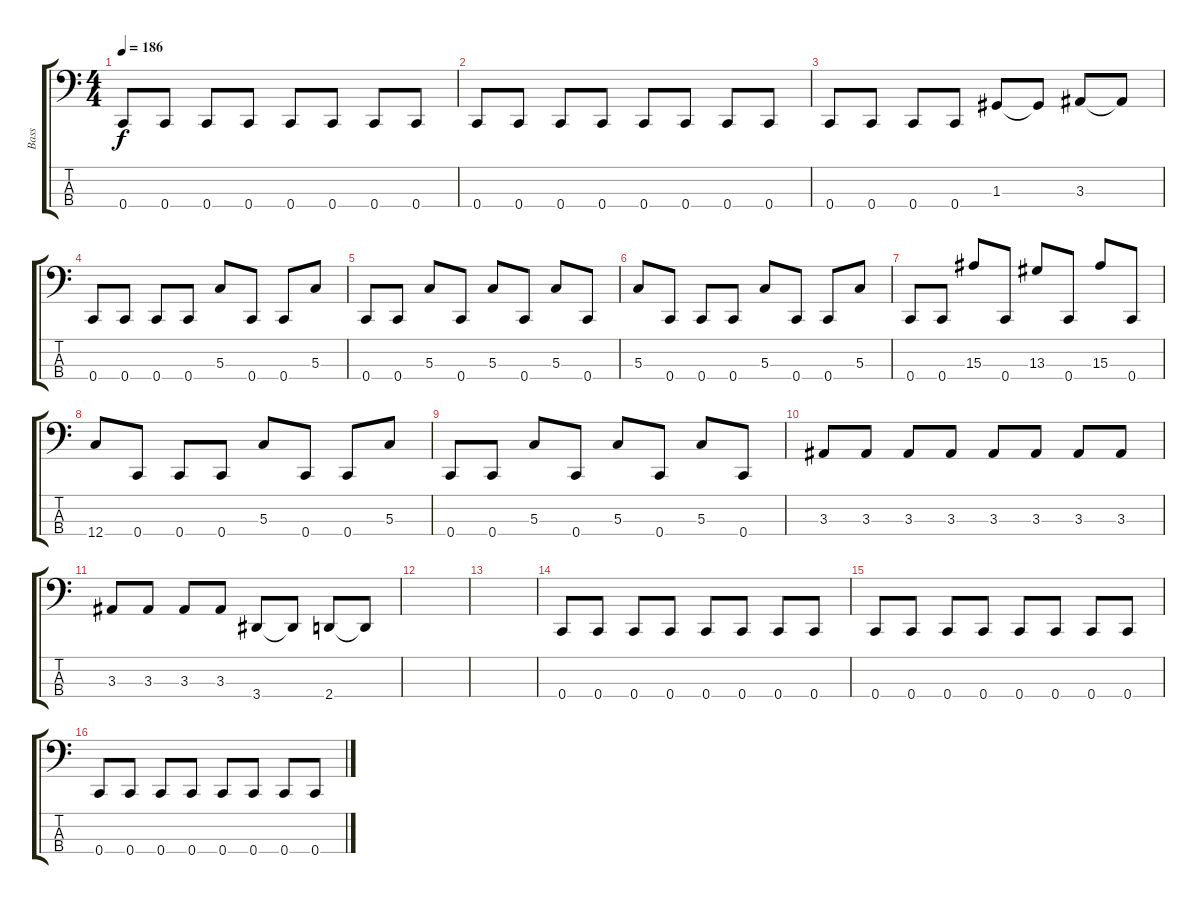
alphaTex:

\track ("Bass" "Bass") {instrument electricbasspick bank 255}
\staff {score tabs}
\tuning (F2 C2 G1 C1) {hide}
\ts (4 4)
\tempo 186
\clef f4
\ks c
0.4.8{dy f} 0.4.8 0.4.8 0.4.8 0.4.8 0.4.8 0.4.8 0.4.8 |
0.4.8 0.4.8 0.4.8 0.4.8 0.4.8 0.4.8 0.4.8 0.4.8 |
0.4.8 0.4.8 0.4.8 0.4.8 1.3.8 1.3{t}.8 3.3.8 3.3{t}.8 |
0.4.8 0.4.8 0.4.8 0.4.8 5.3.8 0.4.8 0.4.8 5.3.8 |
0.4.8 0.4.8 5.3.8 0.4.8 5.3.8 0.4.8 5.3.8 0.4.8 |
5.3.8 0.4.8 0.4.8 0.4.8 5.3.8 0.4.8 0.4.8 5.3.8 |
0.4.8 0.4.8 15.3.8 0.4.8 13.3.8 0.4.8 15.3.8 0.4.8 |
12.4.8 0.4.8 0.4.8 0.4.8 5.3.8 0.4.8 0.4.8 5.3.8 |
0.4.8 0.4.8 5.3.8 0.4.8 5.3.8 0.4.8 5.3.8 0.4.8 |
3.3.8 3.3.8 3.3.8 3.3.8 3.3.8 3.3.8 3.3.8 3.3.8 |
3.3.8 3.3.8 3.3.8 3.3.8 3.4.8 3.4{t}.8 2.4.8 2.4{t}.8 |
|
|
0.4.8 0.4.8 0.4.8 0.4.8 0.4.8 0.4.8 0.4.8 0.4.8 |
0.4.8 0.4.8 0.4.8 0.4.8 0.4.8 0.4.8 0.4.8 0.4.8 |
0.4.8 0.4.8 0.4.8 0.4.8 0.4.8 0.4.8 0.4.8 0.4.8
